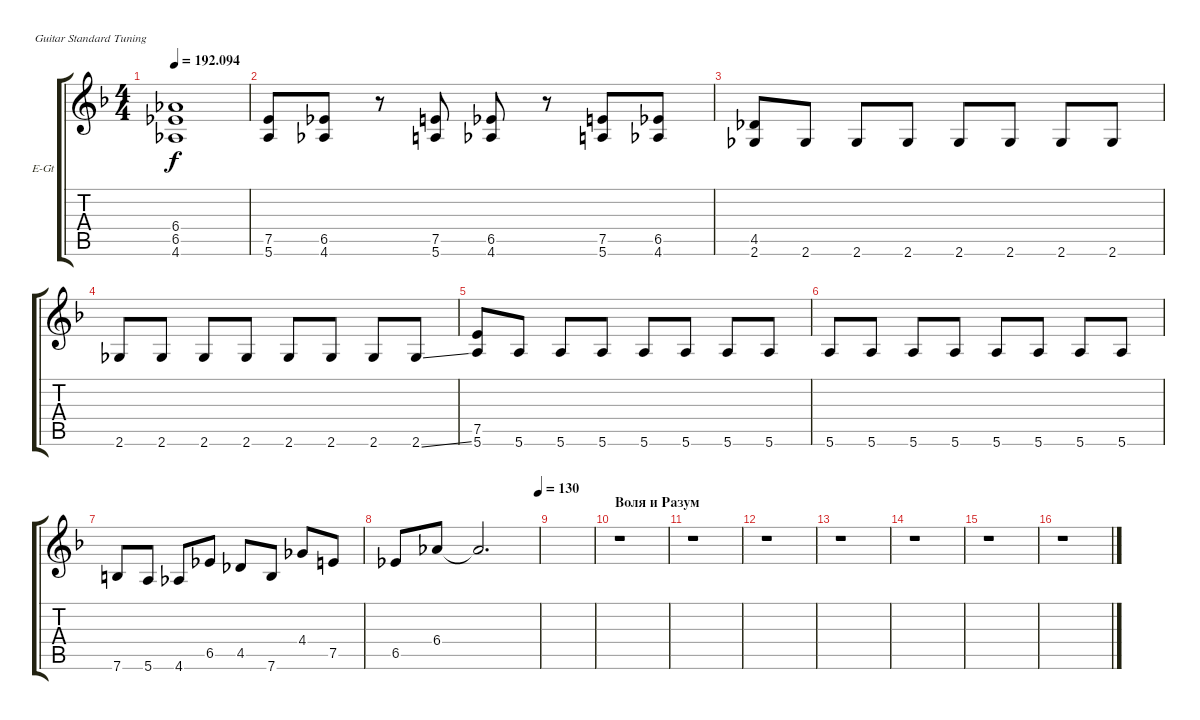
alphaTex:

\bracketExtendMode groupsimilarinstruments
\firstSystemTrackNameOrientation horizontal
\otherSystemsTrackNameOrientation horizontal
\track ("Вячеслав Молчанов" "E-Gt") {instrument distortionguitar}
\staff {score tabs}
\tuning (E4 B3 G3 D3 A2 E2)
\ts (4 4)
\tempo
192.094
\accidentals auto
\clef g2
\ottava regular
\simile none
\ks f
(6.4 6.5 4.6).1{dy f} |
(7.5 5.6).8 (6.5 4.6).8 r.8 (7.5 5.6).8 (6.5 4.6).8 r.8 (7.5 5.6).8 (6.5 4.6).8 |
(4.5 2.6).8 2.6.8 2.6.8 2.6.8 2.6.8 2.6.8 2.6.8 2.6.8 |
2.6.8 2.6.8 2.6.8 2.6.8 2.6.8 2.6.8 2.6.8 2.6{ss}.8 |
(7.5 5.6).8 5.6.8 5.6.8 5.6.8 5.6.8 5.6.8 5.6.8 5.6.8 |
5.6.8 5.6.8 5.6.8 5.6.8 5.6.8 5.6.8 5.6.8 5.6.8 |
7.6.8 5.6.8 4.6.8 6.5.8 4.5.8 7.6.8 4.4.8 7.5.8 |
\tempo (130 1)
6.5.8 6.4.8 6.4{t}.2{d} |
|
\section ("" "Воля и Разум")
r.1 |
r.1 |
r.1 |
r.1 |
r.1 |
r.1 |
r.1
